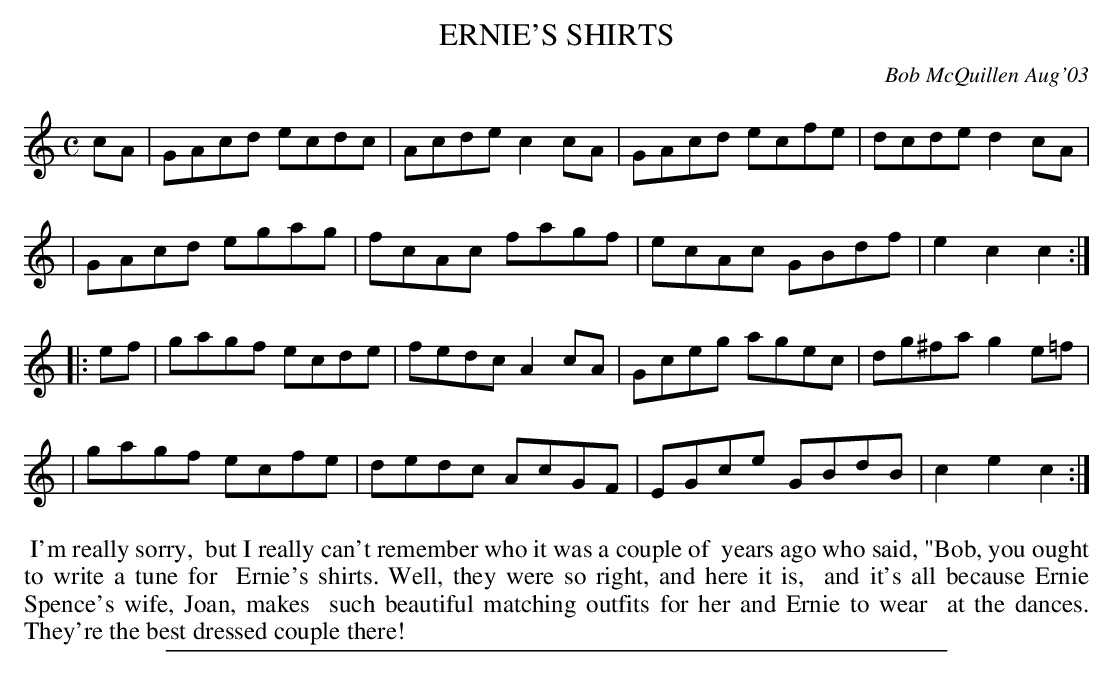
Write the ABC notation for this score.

X:1
T: ERNIE'S SHIRTS
C: Bob McQuillen Aug'03
M: C
L: 1/8
K: C
cA \
| GAcd ecdc | Acde c2cA | GAcd ecfe | dcde d2cA |
| GAcd egag | fcAc fagf | ecAc GBdf | e2c2 c2 :|
|: ef \
| gagf ecde | fedc A2cA | Gceg agec | dg^fa g2e=f |
| gagf ecfe | dedc AcGF | EGce GBdB | c2e2 c2 :|
